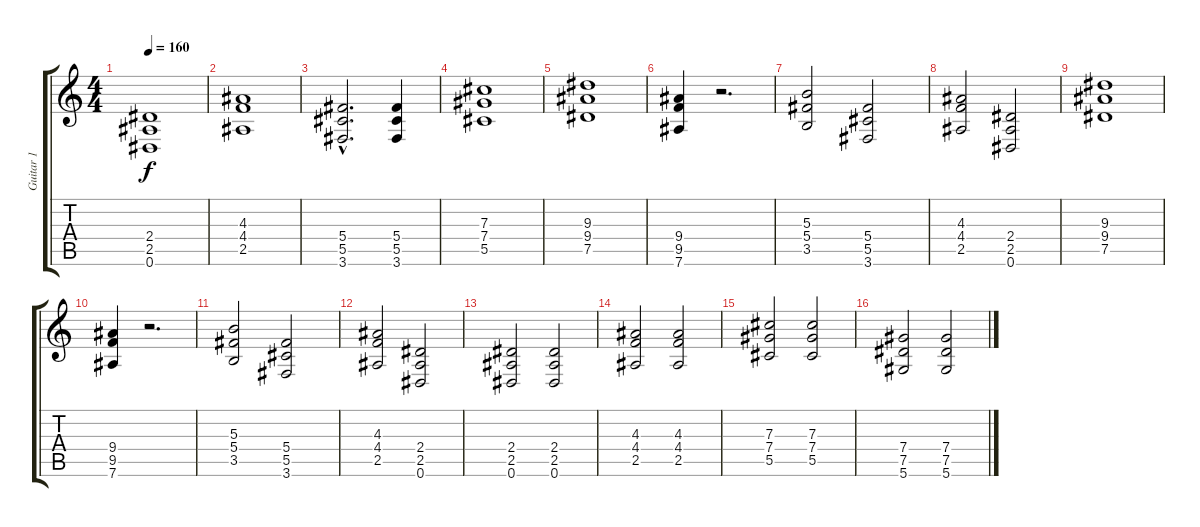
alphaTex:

\track ("Guitar 1" "Guitar 1") {instrument distortionguitar}
\staff {score tabs}
\tuning (Eb4 Bb3 Gb3 Db3 Ab2 Eb2) {hide}
\ts (4 4)
\tempo 160
\clef g2
\ks c
(2.4 2.5 0.6).1{dy f} |
(4.3 4.4 2.5).1 |
(5.4{hac} 5.5{hac} 3.6{hac}).2{d} (5.4 5.5 3.6).4 |
(7.3 7.4 5.5).1 |
(9.3 9.4 7.5).1{volume 12} |
(9.4 9.5 7.6).4 r.2{d} |
(5.3 5.4 3.5).2 (5.4 5.5 3.6).2 |
(4.3 4.4 2.5).2 (2.4 2.5 0.6).2 |
(9.3 9.4 7.5).1{volume 12} |
(9.4 9.5 7.6).4 r.2{d} |
(5.3 5.4 3.5).2 (5.4 5.5 3.6).2 |
(4.3 4.4 2.5).2 (2.4 2.5 0.6).2 |
(2.4 2.5 0.6).2 (2.4 2.5 0.6).2 |
(4.3 4.4 2.5).2 (4.3 4.4 2.5).2 |
(7.3 7.4 5.5).2 (7.3 7.4 5.5).2 |
(7.4 7.5 5.6).2 (7.4 7.5 5.6).2
